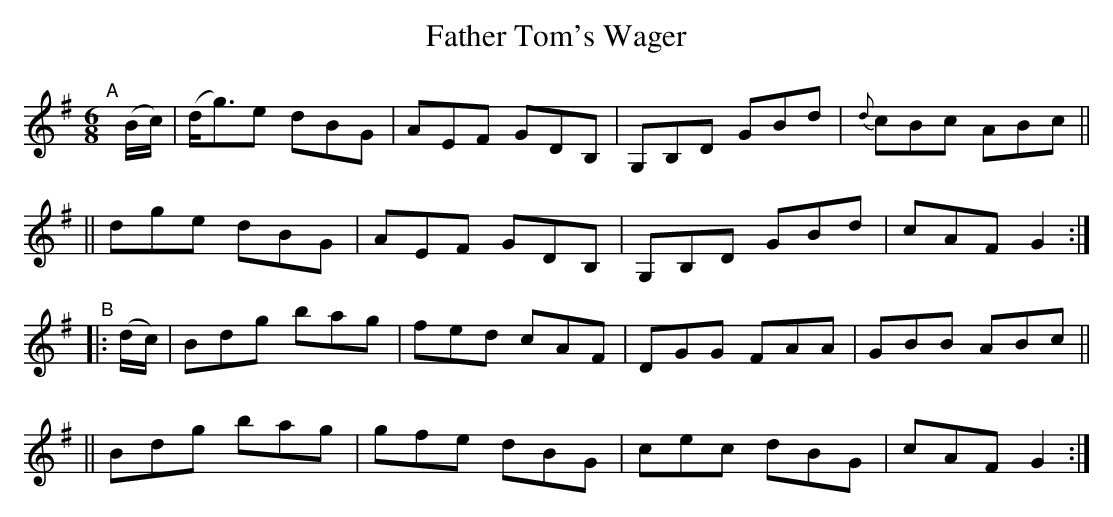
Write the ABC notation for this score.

X:1
T: Father Tom's Wager
M: 6/8
L: 1/8
K: G
"^A"[|](B/c/) \
| (d<g)e dBG | AEF GDB, | G,B,D GBd | {d}cBc ABc ||
|| dge   dBG | AEF GDB, | G,B,D GBd | cAF    G2  :|
"^B"|: (d/c/) \
|  Bdg bag | fed cAF | DGG FAA | GBB ABc ||
|| Bdg bag | gfe dBG | cec dBG | cAF G2  :|
